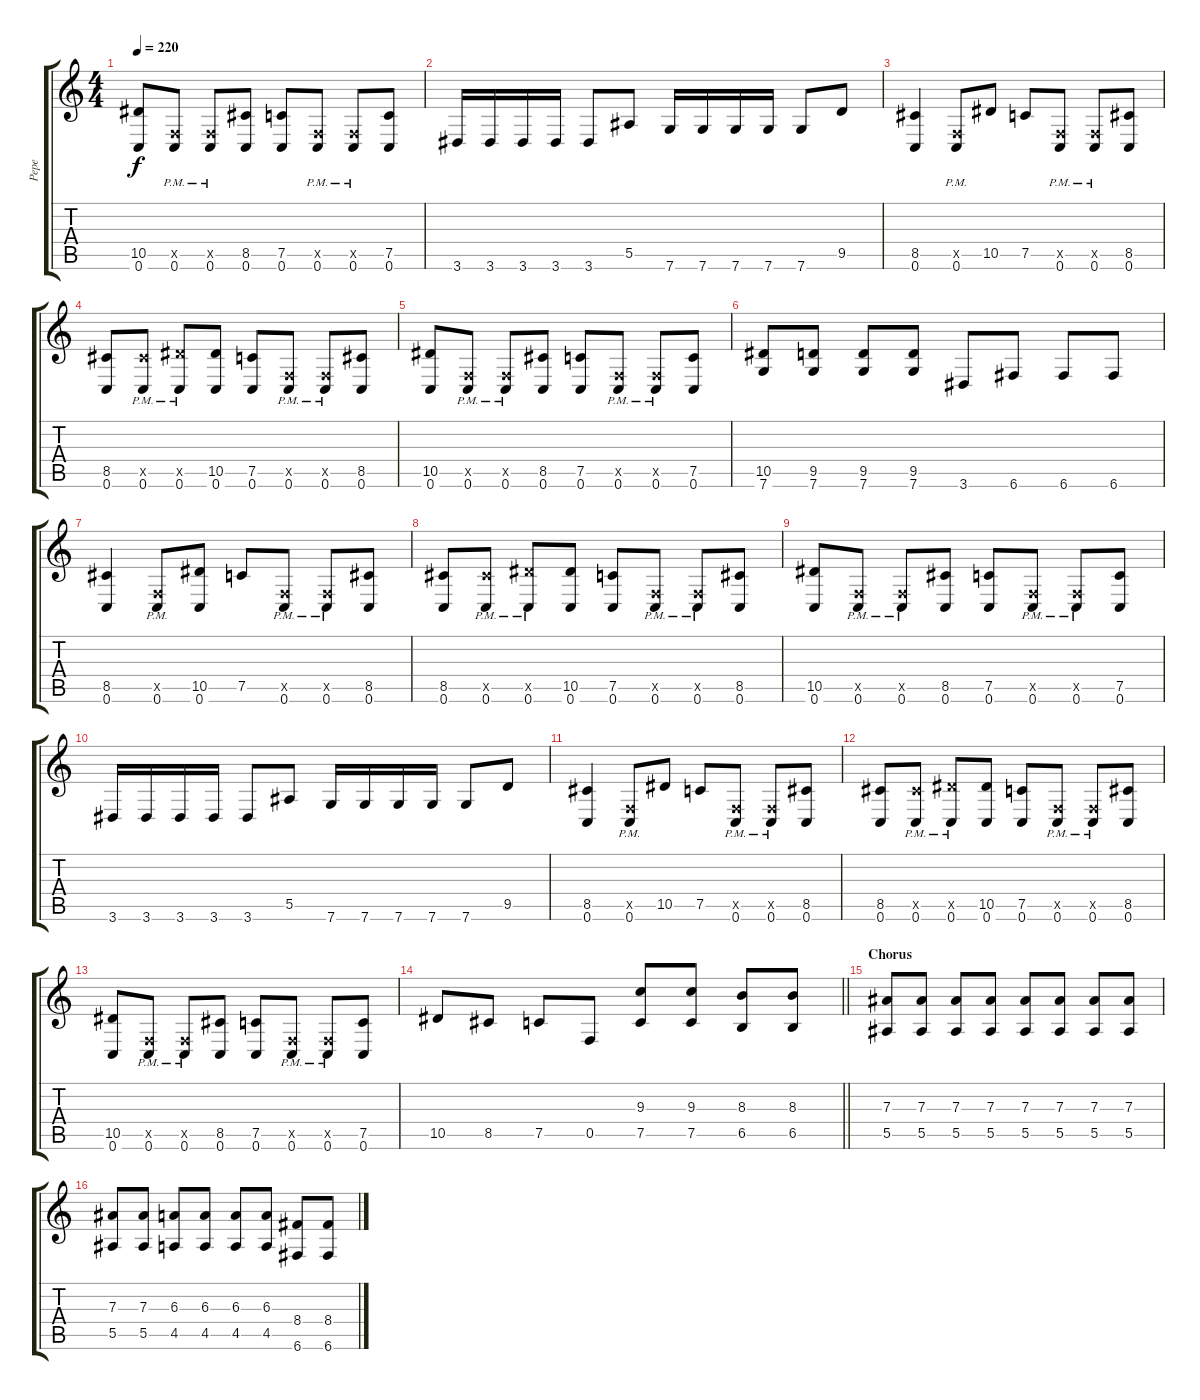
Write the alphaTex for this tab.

\track ("Pepe" "Pepe") {instrument distortionguitar}
\staff {score tabs}
\tuning (C4 G3 Eb3 Bb2 F2 C2) {hide}
\ts (4 4)
\tempo 220
\clef g2
\ks c
(10.5 0.6).8{dy f} (0.5{x} 0.6{pm}).8 (0.5{x} 0.6{pm}).8 (8.5 0.6).8 (7.5 0.6).8 (0.5{x} 0.6{pm}).8 (0.5{x} 0.6{pm}).8 (7.5 0.6).8 |
3.6.16 3.6.16 3.6.16 3.6.16 3.6.8 5.5.8 7.6.16 7.6.16 7.6.16 7.6.16 7.6.8 9.5.8 |
(8.5 0.6).4 (0.5{x} 0.6{pm}).8 10.5.8 7.5.8 (0.5{x} 0.6{pm}).8 (0.5{x} 0.6{pm}).8 (8.5 0.6).8 |
(8.5 0.6).8 (8.5{x} 0.6{pm}).8 (10.5{x} 0.6{pm}).8 (10.5 0.6).8 (7.5 0.6).8 (0.5{x} 0.6{pm}).8 (0.5{x} 0.6{pm}).8 (8.5 0.6).8 |
(10.5 0.6).8 (0.5{x} 0.6{pm}).8 (0.5{x} 0.6{pm}).8 (8.5 0.6).8 (7.5 0.6).8 (0.5{x} 0.6{pm}).8 (0.5{x} 0.6{pm}).8 (7.5 0.6).8 |
(10.5 7.6).8 (9.5 7.6).8 (9.5 7.6).8 (9.5 7.6).8 3.6.8 6.6.8 6.6.8 6.6.8 |
(8.5 0.6).4 (0.5{x} 0.6{pm}).8 (10.5 0.6).8 7.5.8 (0.5{x} 0.6{pm}).8 (0.5{x} 0.6{pm}).8 (8.5 0.6).8 |
(8.5 0.6).8 (8.5{x} 0.6{pm}).8 (10.5{x} 0.6{pm}).8 (10.5 0.6).8 (7.5 0.6).8 (0.5{x} 0.6{pm}).8 (0.5{x} 0.6{pm}).8 (8.5 0.6).8 |
(10.5 0.6).8 (0.5{x} 0.6{pm}).8 (0.5{x} 0.6{pm}).8 (8.5 0.6).8 (7.5 0.6).8 (0.5{x} 0.6{pm}).8 (0.5{x} 0.6{pm}).8 (7.5 0.6).8 |
3.6.16 3.6.16 3.6.16 3.6.16 3.6.8 5.5.8 7.6.16 7.6.16 7.6.16 7.6.16 7.6.8 9.5.8 |
(8.5 0.6).4 (0.5{x} 0.6{pm}).8 10.5.8 7.5.8 (0.5{x} 0.6{pm}).8 (0.5{x} 0.6{pm}).8 (8.5 0.6).8 |
(8.5 0.6).8 (8.5{x} 0.6{pm}).8 (10.5{x} 0.6{pm}).8 (10.5 0.6).8 (7.5 0.6).8 (0.5{x} 0.6{pm}).8 (0.5{x} 0.6{pm}).8 (8.5 0.6).8 |
(10.5 0.6).8 (0.5{x} 0.6{pm}).8 (0.5{x} 0.6{pm}).8 (8.5 0.6).8 (7.5 0.6).8 (0.5{x} 0.6{pm}).8 (0.5{x} 0.6{pm}).8 (7.5 0.6).8 |
\barLineRight lightlight
10.5.8 8.5.8 7.5.8 0.5.8 (9.3 7.5).8 (9.3 7.5).8 (8.3 6.5).8 (8.3 6.5).8 |
\section ("" "Chorus")
(7.3 5.5).8 (7.3 5.5).8 (7.3 5.5).8 (7.3 5.5).8 (7.3 5.5).8 (7.3 5.5).8 (7.3 5.5).8 (7.3 5.5).8 |
(7.3 5.5).8 (7.3 5.5).8 (6.3 4.5).8 (6.3 4.5).8 (6.3 4.5).8 (6.3 4.5).8 (8.4 6.6).8 (8.4 6.6).8
